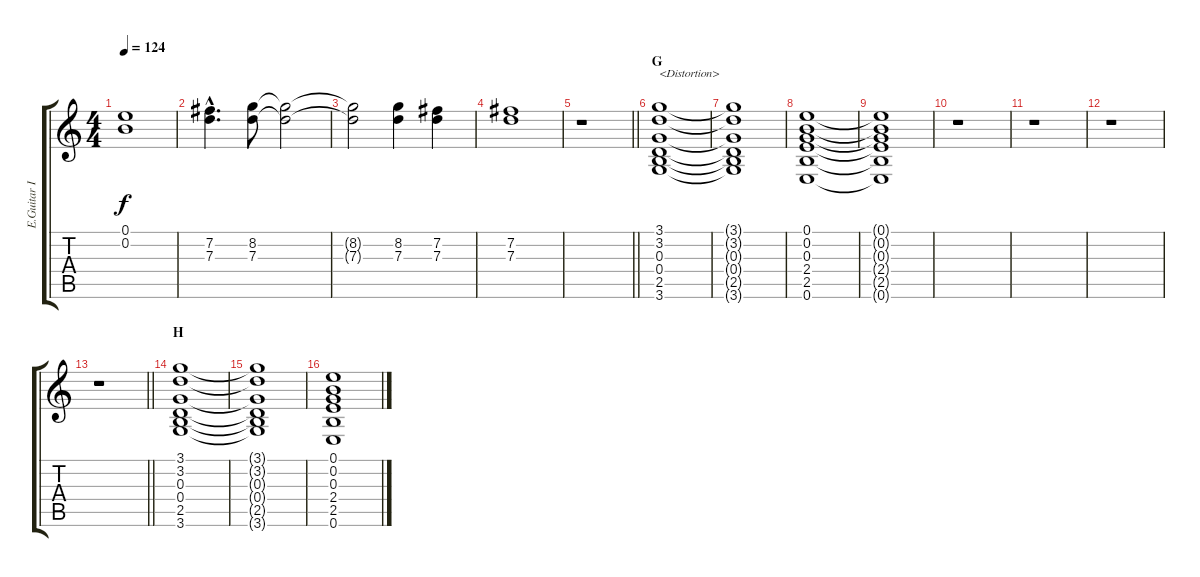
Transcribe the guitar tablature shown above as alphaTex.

\track ("E.Guitar II" "E.Guitar I") {instrument electricguitarclean}
\staff {score tabs}
\tuning (E4 B3 G3 D3 A2 E2) {hide}
\ts (4 4)
\tempo 124
\clef g2
\ks c
(0.1 0.2).1{dy f} |
(7.2{hac} 7.3{hac}).4{d} (8.2 7.3).8 (8.2{t} 7.3{t}).2 |
(8.2{t} 7.3{t}).2 (8.2 7.3).4 (7.2 7.3).4 |
(7.2 7.3).1 |
\barLineRight lightlight
r.1 |
\section ("" "G")
(3.1 3.2 0.3 0.4 2.5 3.6).1{txt "<Distortion>" instrument distortionguitar} |
(3.1{t} 3.2{t} 0.3{t} 0.4{t} 2.5{t} 3.6{t}).1 |
(0.1 0.2 0.3 2.4 2.5 0.6).1 |
(0.1{t} 0.2{t} 0.3{t} 2.4{t} 2.5{t} 0.6{t}).1 |
r.1 |
r.1 |
r.1 |
\barLineRight lightlight
r.1 |
\section ("" "H")
(3.1 3.2 0.3 0.4 2.5 3.6).1 |
(3.1{t} 3.2{t} 0.3{t} 0.4{t} 2.5{t} 3.6{t}).1 |
(0.1 0.2 0.3 2.4 2.5 0.6).1
